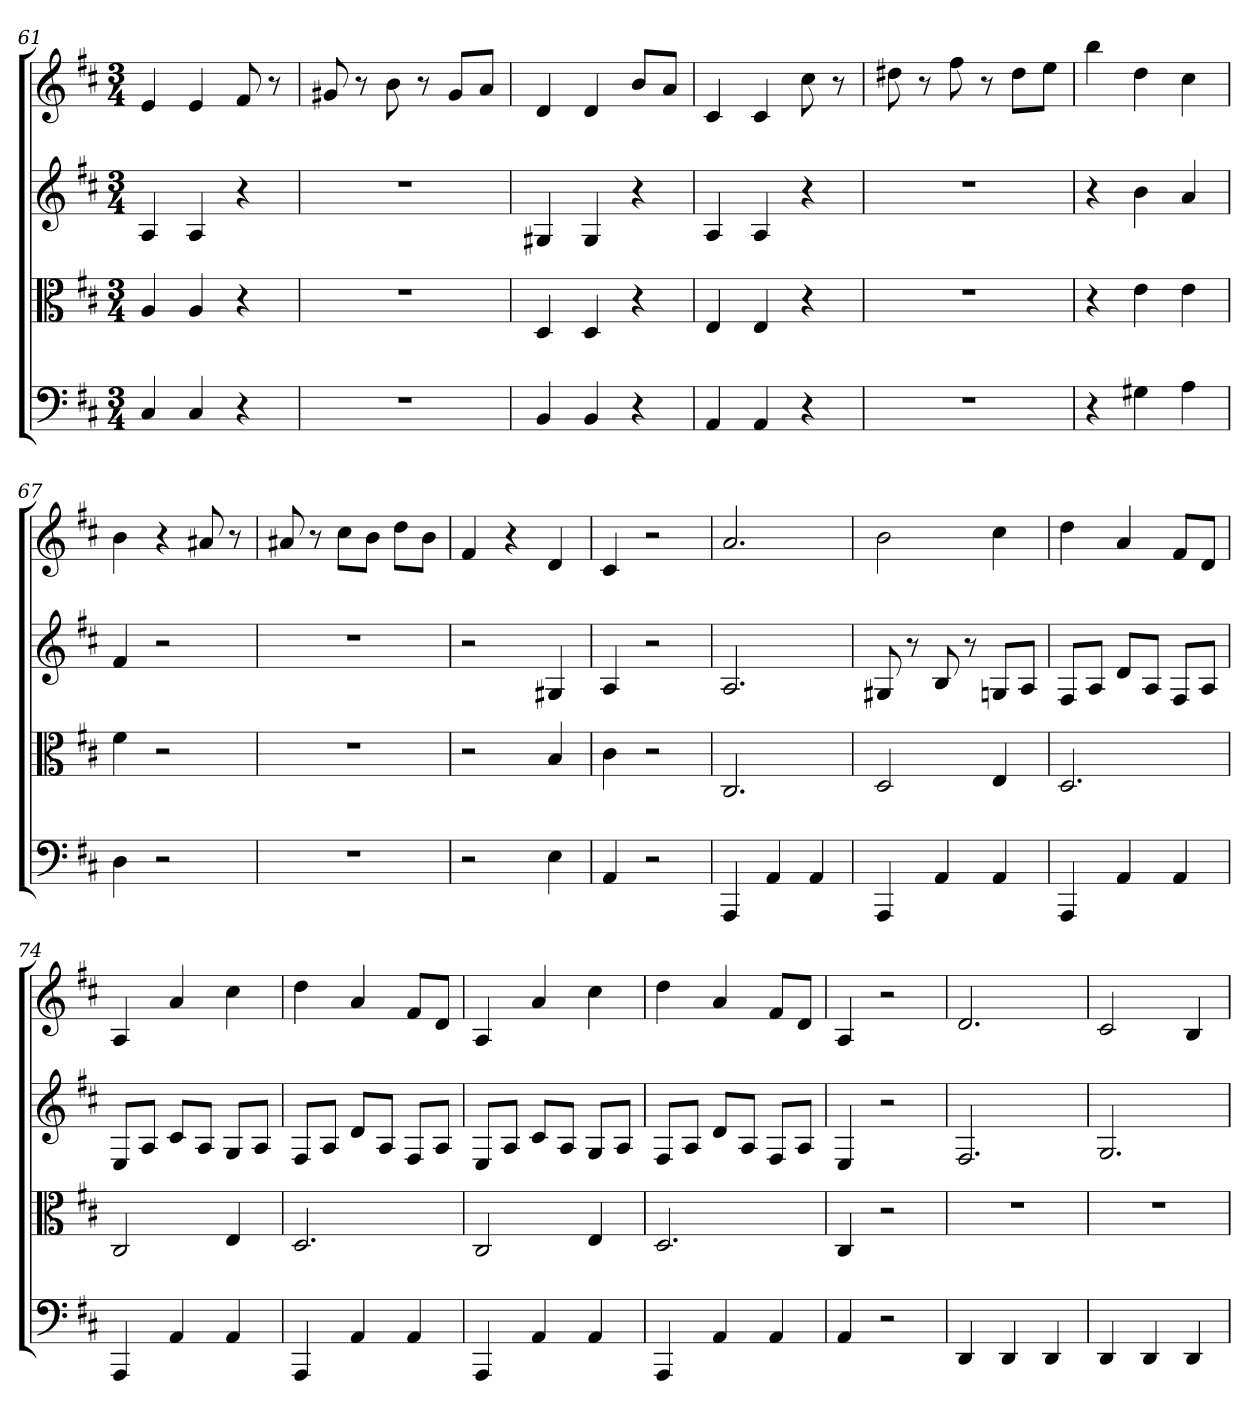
**kern	**kern	**kern	**kern
*part4	*part3	*part2	*part1
*staff4	*staff3	*staff2	*staff1
*clefF4	*clefC3	*clefG2	*clefG2
*k[f#c#]	*k[f#c#]	*k[f#c#]	*k[f#c#]
*D:	*D:	*D:	*D:
*M3/4	*M3/4	*M3/4	*M3/4
=61	=61	=61	=61
4C#	4A	4A	4e
4C#	4A	4A	4e
4r	4r	4r	8f#
.	.	.	8r
=62	=62	=62	=62
2.r	2.r	2.r	8g#X
.	.	.	8r
.	.	.	8b
.	.	.	8r
.	.	.	8g#/L
.	.	.	8a/J
=63	=63	=63	=63
4BB	4D	4G#X	4d
4BB	4D	4G#	4d
4r	4r	4r	8b/L
.	.	.	8a/J
=64	=64	=64	=64
4AA	4E	4A	4c#
4AA	4E	4A	4c#
4r	4r	4r	8cc#
.	.	.	8r
=65	=65	=65	=65
2.r	2.r	2.r	8dd#X
.	.	.	8r
.	.	.	8ff#
.	.	.	8r
.	.	.	8dd#\L
.	.	.	8ee\J
=66	=66	=66	=66
4r	4r	4r	4bb
4G#X	4e	4b	4dd
4A	4e	4a	4cc#
=67	=67	=67	=67
4D	4f#	4f#	4b
2r	2r	2r	4r
.	.	.	8a#X
.	.	.	8r
=68	=68	=68	=68
2.r	2.r	2.r	8a#X
.	.	.	8r
.	.	.	8cc#\L
.	.	.	8b\J
.	.	.	8dd\L
.	.	.	8b\J
=69	=69	=69	=69
2r	2r	2r	4f#
.	.	.	4r
4E	4B	4G#X	4d
=70	=70	=70	=70
4AA	4c#	4A	4c#
2r	2r	2r	2r
=71	=71	=71	=71
4AAA	2.C#	2.A	2.a
4AA	.	.	.
4AA	.	.	.
=72	=72	=72	=72
4AAA	2D	8G#X	2b
.	.	8r	.
4AA	.	8B	.
.	.	8r	.
4AA	4E	8Gn/L	4cc#
.	.	8A/J	.
=73	=73	=73	=73
4AAA	2.D	8F#/L	4dd
.	.	8A/J	.
4AA	.	8d/L	4a
.	.	8A/J	.
4AA	.	8F#/L	8f#/L
.	.	8A/J	8d/J
=74	=74	=74	=74
4AAA	2C#	8E/L	4A
.	.	8A/J	.
4AA	.	8c#/L	4a
.	.	8A/J	.
4AA	4E	8G/L	4cc#
.	.	8A/J	.
=75	=75	=75	=75
4AAA	2.D	8F#/L	4dd
.	.	8A/J	.
4AA	.	8d/L	4a
.	.	8A/J	.
4AA	.	8F#/L	8f#/L
.	.	8A/J	8d/J
=76	=76	=76	=76
4AAA	2C#	8E/L	4A
.	.	8A/J	.
4AA	.	8c#/L	4a
.	.	8A/J	.
4AA	4E	8G/L	4cc#
.	.	8A/J	.
=77	=77	=77	=77
4AAA	2.D	8F#/L	4dd
.	.	8A/J	.
4AA	.	8d/L	4a
.	.	8A/J	.
4AA	.	8F#/L	8f#/L
.	.	8A/J	8d/J
=78	=78	=78	=78
4AA	4C#	4E	4A
2r	2r	2r	2r
=79	=79	=79	=79
4DD	2.r	2.F#	2.d
4DD	.	.	.
4DD	.	.	.
=80	=80	=80	=80
4DD	2.r	2.G	2c#
4DD	.	.	.
4DD	.	.	4B
=	=	=	=
*-	*-	*-	*-
